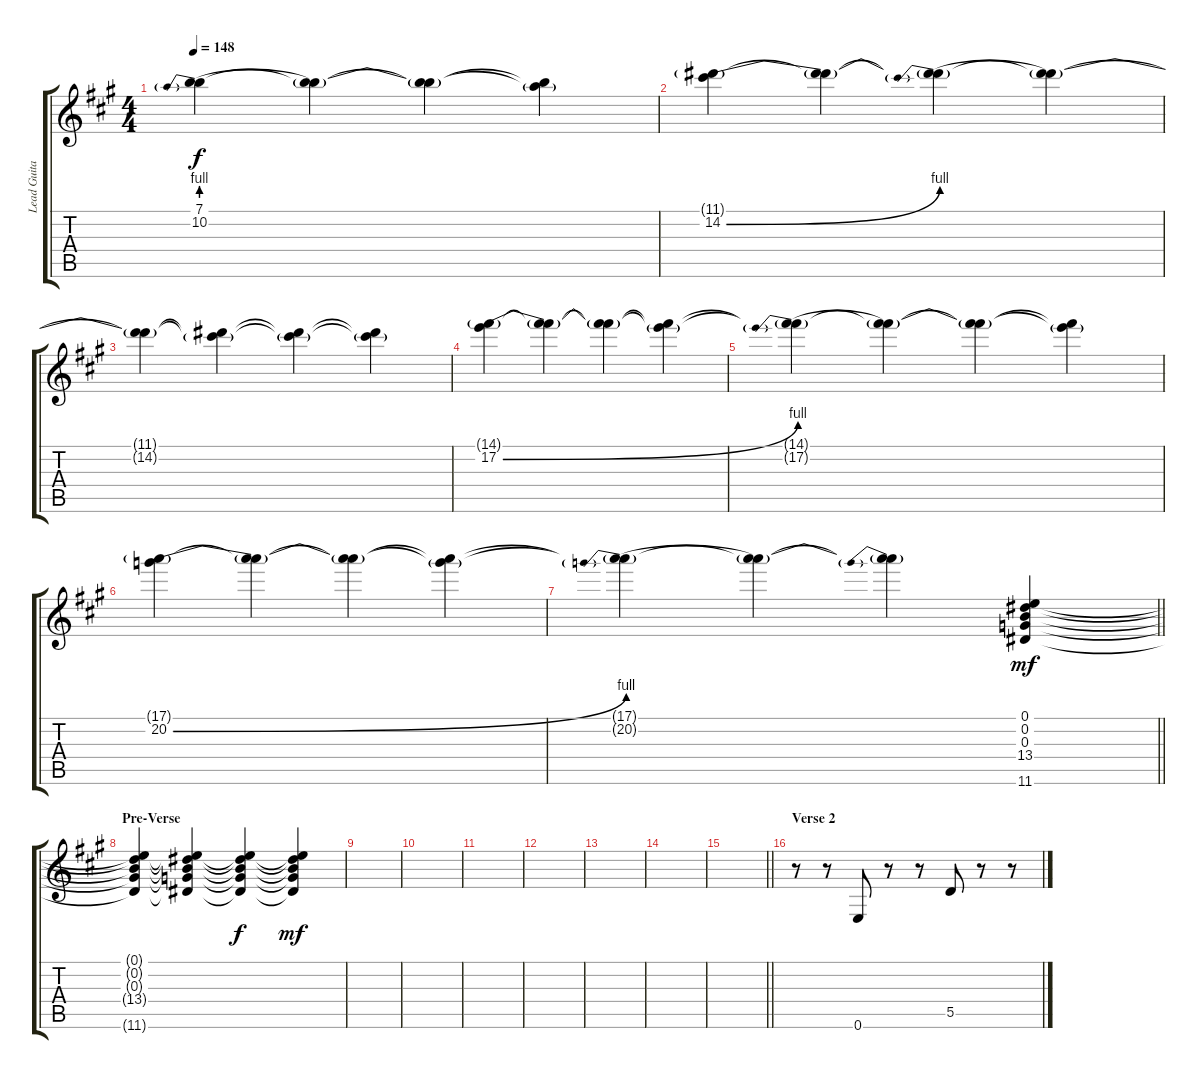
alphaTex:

\track ("Lead Guitar clean" "Lead Guita") {instrument electricguitarclean}
\staff {score tabs}
\tuning (E4 B3 G3 D3 A2 E2) {hide}
\ts (4 4)
\tempo 148
\clef g2
\ks a
(7.1{t} 10.2{be (prebend 0 4 60 4) t}).4{dy f} (7.1{t} 10.2{t}).4 (7.1{t} 10.2{t}).4 (7.1{t} 10.2{t}).4 |
(11.1{g} 14.2{be (bend 0 0 60 4)}).4 (11.1{t} 14.2{t}).4 (11.1{t} 14.2{be (prebend 0 4 60 4) t}).4 (11.1{t} 14.2{t}).4 |
(11.1{t} 14.2{t}).4 (11.1{t} 14.2{t}).4 (11.1{t} 14.2{t}).4 (11.1{t} 14.2{t}).4 |
(14.1{g} 17.2{be (bend 0 0 60 4)}).4 (14.1{t} 17.2{t}).4 (14.1{t} 17.2{t}).4 (14.1{t} 17.2{t}).4 |
(14.1{t} 17.2{be (prebend 0 4 60 4) t}).4 (14.1{t} 17.2{t}).4 (14.1{t} 17.2{t}).4 (14.1{t} 17.2{t}).4 |
(17.1{g} 20.2{be (bend 0 0 60 4)}).4 (17.1{t} 20.2{t}).4 (17.1{t} 20.2{t}).4 (17.1{t} 20.2{t}).4 |
\barLineRight lightlight
(17.1{t} 20.2{be (prebend 0 4 60 4) t}).4 (17.1{t} 20.2{t}).4 (17.1{t} 20.2{be (prebend 0 4 60 4) t}).4 (0.1 0.2 0.3 13.4 11.6).4{dy mf} |
\section ("" "Pre-Verse")
(0.1{t} 0.2{t} 0.3{t} 13.4{t} 11.6{t}).4 (0.1{t} 0.2{t} 0.3{t} 13.4{t} 11.6{t}).4 (0.1{t} 0.2{t} 0.3{t} 13.4{t} 11.6{t}).4{dy f} (0.1{t} 0.2{t} 0.3{t} 13.4{t} 11.6{t}).4{dy mf} |
|
|
|
|
|
|
\barLineRight lightlight
|
\section ("" "Verse 2")
r.8 r.8 0.6.8 r.8 r.8 5.5.8 r.8 r.8
